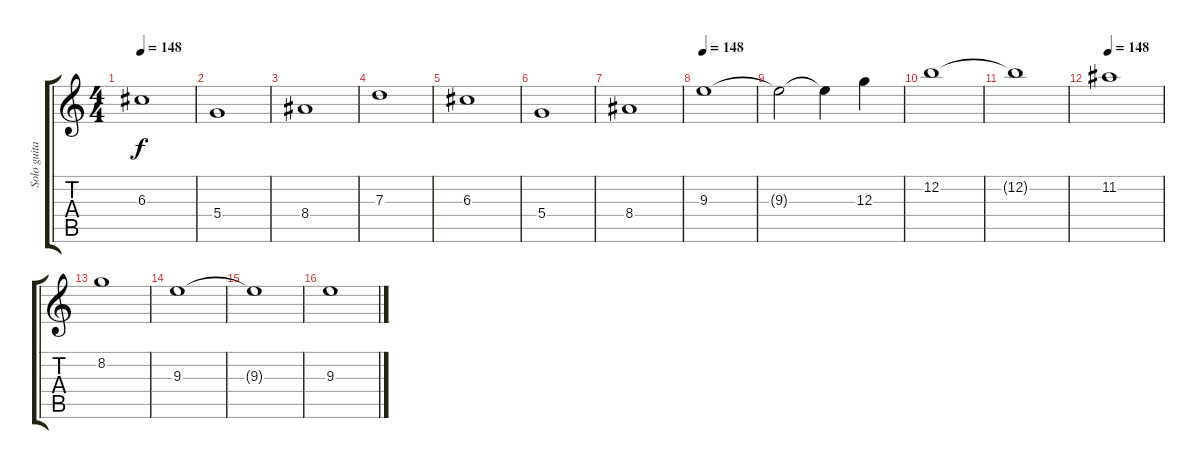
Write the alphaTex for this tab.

\track ("Solo guitar 2" "Solo guita") {instrument distortionguitar}
\staff {score tabs}
\tuning (E4 B3 G3 D3 A2 E2) {hide}
\ts (4 4)
\tempo 148
\clef g2
\ks c
6.3.1{dy f} |
5.4.1 |
8.4.1 |
7.3.1 |
6.3.1 |
5.4.1 |
8.4.1 |
\tempo 148
9.3.1{volume 14 balance 0 instrument stringensemble2} |
9.3{t}.2 9.3{t}.4 12.3.4 |
12.2.1 |
12.2{t}.1 |
\tempo 148
11.2.1 |
8.2.1 |
9.3.1 |
9.3{t}.1 |
9.3.1
